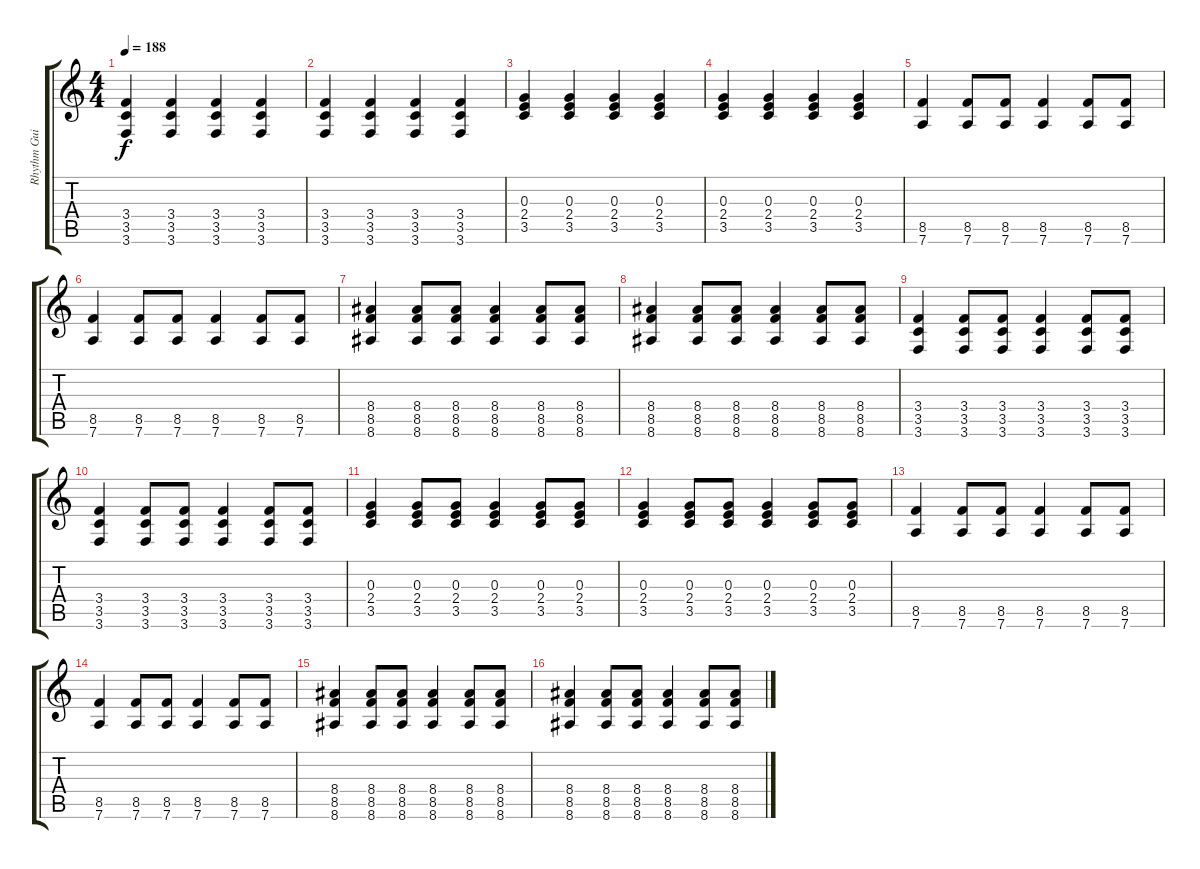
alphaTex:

\track ("Rhythm Guitar" "Rhythm Gui") {instrument overdrivenguitar}
\staff {score tabs}
\tuning (E4 B3 G3 D3 A2 D2) {hide}
\ts (4 4)
\tempo 188
\clef g2
\ks c
(3.4 3.5 3.6).4{dy f} (3.4 3.5 3.6).4 (3.4 3.5 3.6).4 (3.4 3.5 3.6).4 |
(3.4 3.5 3.6).4 (3.4 3.5 3.6).4 (3.4 3.5 3.6).4 (3.4 3.5 3.6).4 |
(0.3 2.4 3.5).4 (0.3 2.4 3.5).4 (0.3 2.4 3.5).4 (0.3 2.4 3.5).4 |
(0.3 2.4 3.5).4 (0.3 2.4 3.5).4 (0.3 2.4 3.5).4 (0.3 2.4 3.5).4 |
(8.5 7.6).4 (8.5 7.6).8 (8.5 7.6).8 (8.5 7.6).4 (8.5 7.6).8 (8.5 7.6).8 |
(8.5 7.6).4 (8.5 7.6).8 (8.5 7.6).8 (8.5 7.6).4 (8.5 7.6).8 (8.5 7.6).8 |
(8.4 8.5 8.6).4 (8.4 8.5 8.6).8 (8.4 8.5 8.6).8 (8.4 8.5 8.6).4 (8.4 8.5 8.6).8 (8.4 8.5 8.6).8 |
(8.4 8.5 8.6).4 (8.4 8.5 8.6).8 (8.4 8.5 8.6).8 (8.4 8.5 8.6).4 (8.4 8.5 8.6).8 (8.4 8.5 8.6).8 |
(3.4 3.5 3.6).4 (3.4 3.5 3.6).8 (3.4 3.5 3.6).8 (3.4 3.5 3.6).4 (3.4 3.5 3.6).8 (3.4 3.5 3.6).8 |
(3.4 3.5 3.6).4 (3.4 3.5 3.6).8 (3.4 3.5 3.6).8 (3.4 3.5 3.6).4 (3.4 3.5 3.6).8 (3.4 3.5 3.6).8 |
(0.3 2.4 3.5).4 (0.3 2.4 3.5).8 (0.3 2.4 3.5).8 (0.3 2.4 3.5).4 (0.3 2.4 3.5).8 (0.3 2.4 3.5).8 |
(0.3 2.4 3.5).4 (0.3 2.4 3.5).8 (0.3 2.4 3.5).8 (0.3 2.4 3.5).4 (0.3 2.4 3.5).8 (0.3 2.4 3.5).8 |
(8.5 7.6).4 (8.5 7.6).8 (8.5 7.6).8 (8.5 7.6).4 (8.5 7.6).8 (8.5 7.6).8 |
(8.5 7.6).4 (8.5 7.6).8 (8.5 7.6).8 (8.5 7.6).4 (8.5 7.6).8 (8.5 7.6).8 |
(8.4 8.5 8.6).4 (8.4 8.5 8.6).8 (8.4 8.5 8.6).8 (8.4 8.5 8.6).4 (8.4 8.5 8.6).8 (8.4 8.5 8.6).8 |
(8.4 8.5 8.6).4 (8.4 8.5 8.6).8 (8.4 8.5 8.6).8 (8.4 8.5 8.6).4 (8.4 8.5 8.6).8 (8.4 8.5 8.6).8
